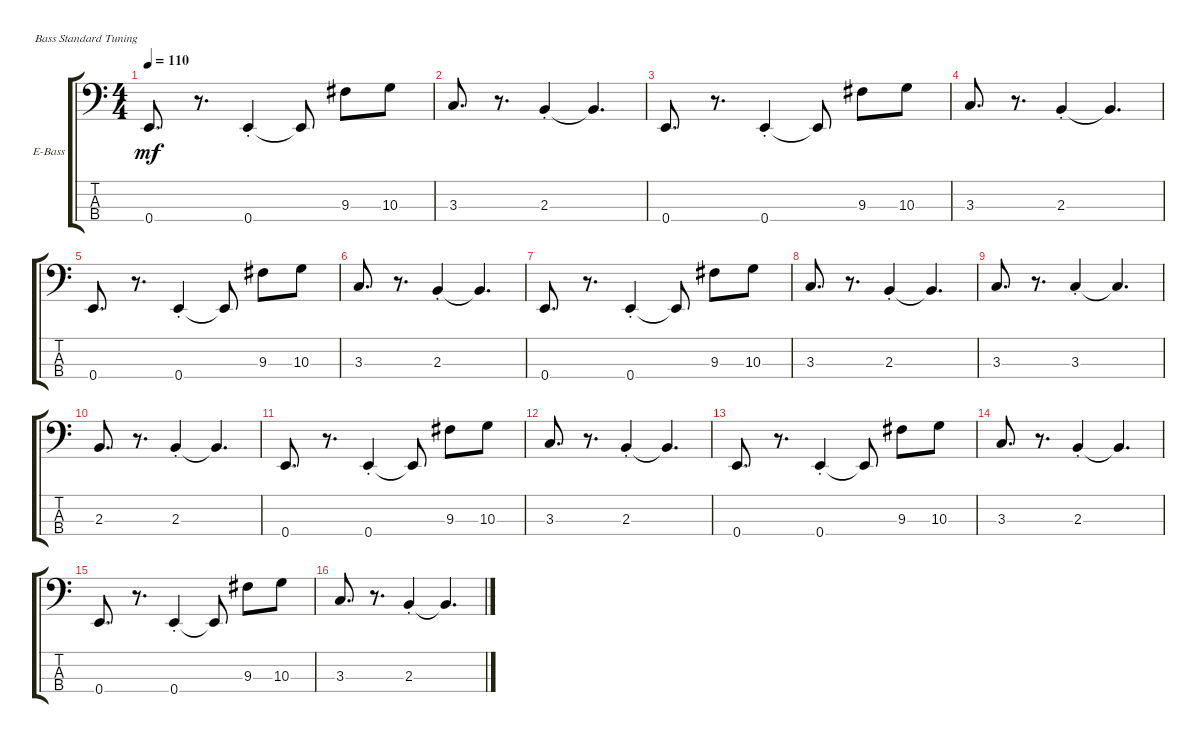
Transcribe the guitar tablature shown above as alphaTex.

\defaultSystemsLayout 4
\bracketExtendMode groupsimilarinstruments
\firstSystemTrackNameOrientation horizontal
\otherSystemsTrackNameOrientation horizontal
\track ("Bass" "E-Bass") {instrument electricbassfinger}
\staff {score tabs}
\tuning (G2 D2 A1 E1)
\ts (4 4)
\tempo 110
\clef f4
\ks c
0.4.8{d dy mf} r.8{d} 0.4{st}.4 0.4{t}.8 9.3.8 10.3.8 |
3.3.8{d} r.8{d} 2.3{st}.4 2.3{t}.4{d} |
0.4.8{d} r.8{d} 0.4{st}.4 0.4{t}.8 9.3.8 10.3.8 |
3.3.8{d} r.8{d} 2.3{st}.4 2.3{t}.4{d} |
0.4.8{d} r.8{d} 0.4{st}.4 0.4{t}.8 9.3.8 10.3.8 |
3.3.8{d} r.8{d} 2.3{st}.4 2.3{t}.4{d} |
0.4.8{d} r.8{d} 0.4{st}.4 0.4{t}.8 9.3.8 10.3.8 |
3.3.8{d} r.8{d} 2.3{st}.4 2.3{t}.4{d} |
3.3.8{d} r.8{d} 3.3{st}.4 3.3{t}.4{d} |
2.3.8{d} r.8{d} 2.3{st}.4 2.3{t}.4{d} |
0.4.8{d} r.8{d} 0.4{st}.4 0.4{t}.8 9.3.8 10.3.8 |
3.3.8{d} r.8{d} 2.3{st}.4 2.3{t}.4{d} |
0.4.8{d} r.8{d} 0.4{st}.4 0.4{t}.8 9.3.8 10.3.8 |
3.3.8{d} r.8{d} 2.3{st}.4 2.3{t}.4{d} |
0.4.8{d} r.8{d} 0.4{st}.4 0.4{t}.8 9.3.8 10.3.8 |
3.3.8{d} r.8{d} 2.3{st}.4 2.3{t}.4{d}
